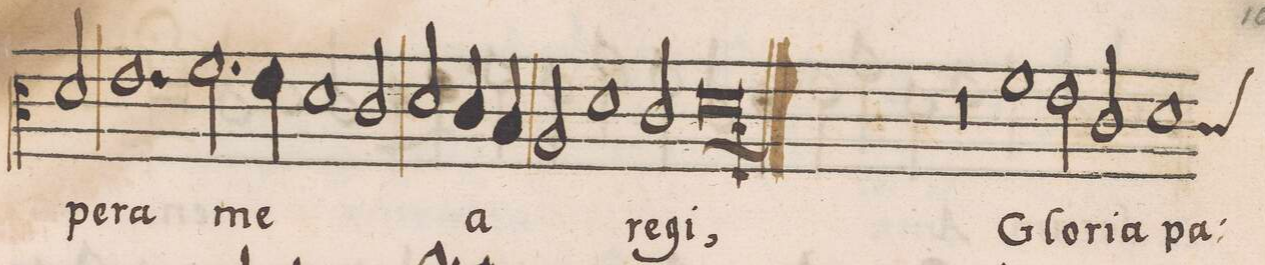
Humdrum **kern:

**kern	**text	**text
*I"CANTVS	*	*
*clefC3	*	*
*k[]	*	*
*met(C|)	*	*
*M2/1	*	*
2d/	-pe-	.
=108-	=108-	=108-
1.e	-ra	.
2.f\	me-	.
=109-	=109-	=109-
4e\	.	.
1d	.	.
2c/	.	.
=110-	=110-	=110-
2d/	.	.
4c/	-a	.
4B/	.	.
2A/	.	.
1d\	.	.
=111-	=111-	=111-
2c/	re-	.
1d;<l	-gi,	.
=112||	=112||	=112||
0r	.	.
=113-	=113-	=113-
1f	Glo-	.
2e\	-ri-	.
2c/	-a	.
=114-	=114-	=114-
*custos:c	*	*
1d	pa-	.
*-	*-	*-
